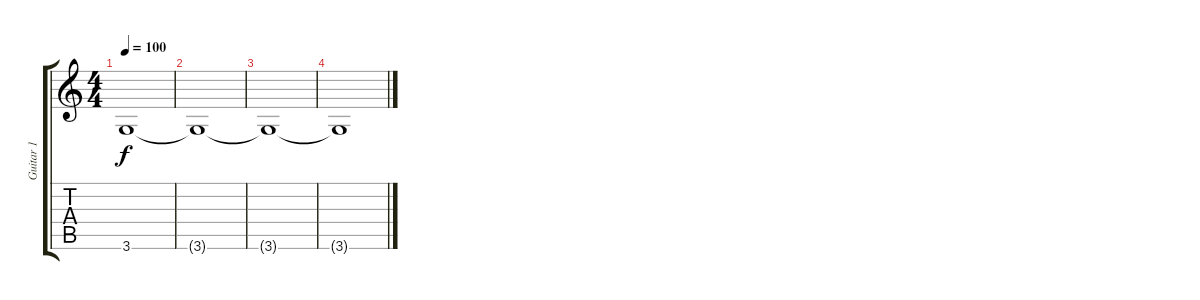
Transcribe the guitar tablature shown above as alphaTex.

\track ("Guitar 1" "Guitar 1") {instrument electricguitarjazz}
\staff {score tabs}
\tuning (E4 B3 G3 D3 A2 E2) {hide}
\ts (4 4)
\tempo 100
\clef g2
\ks c
3.6.1{dy f volume 0} |
3.6{t}.1 |
3.6{t}.1 |
3.6{t}.1
